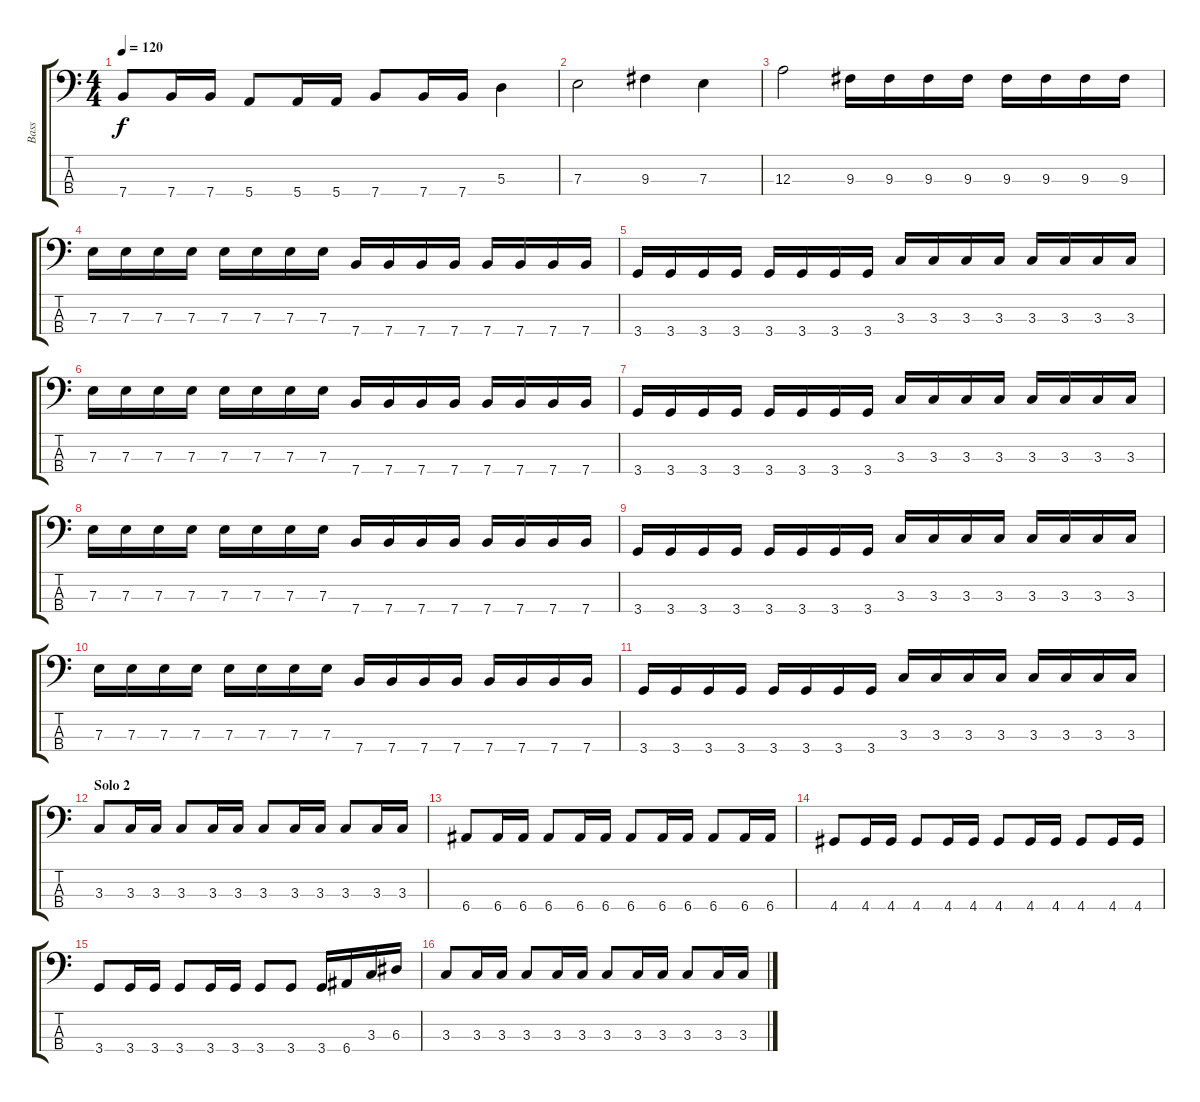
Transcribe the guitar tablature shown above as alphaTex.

\track ("Bass" "Bass") {instrument electricbassfinger}
\staff {score tabs}
\tuning (G2 D2 A1 E1) {hide}
\ts (4 4)
\tempo 120
\clef f4
\ks c
7.4.8{dy f} 7.4.16 7.4.16 5.4.8 5.4.16 5.4.16 7.4.8 7.4.16 7.4.16 5.3.4 |
7.3.2 9.3.4 7.3.4 |
12.3.2 9.3.16 9.3.16 9.3.16 9.3.16 9.3.16 9.3.16 9.3.16 9.3.16 |
7.3.16 7.3.16 7.3.16 7.3.16 7.3.16 7.3.16 7.3.16 7.3.16 7.4.16 7.4.16 7.4.16 7.4.16 7.4.16 7.4.16 7.4.16 7.4.16 |
3.4.16 3.4.16 3.4.16 3.4.16 3.4.16 3.4.16 3.4.16 3.4.16 3.3.16 3.3.16 3.3.16 3.3.16 3.3.16 3.3.16 3.3.16 3.3.16 |
7.3.16 7.3.16 7.3.16 7.3.16 7.3.16 7.3.16 7.3.16 7.3.16 7.4.16 7.4.16 7.4.16 7.4.16 7.4.16 7.4.16 7.4.16 7.4.16 |
3.4.16 3.4.16 3.4.16 3.4.16 3.4.16 3.4.16 3.4.16 3.4.16 3.3.16 3.3.16 3.3.16 3.3.16 3.3.16 3.3.16 3.3.16 3.3.16 |
7.3.16 7.3.16 7.3.16 7.3.16 7.3.16 7.3.16 7.3.16 7.3.16 7.4.16 7.4.16 7.4.16 7.4.16 7.4.16 7.4.16 7.4.16 7.4.16 |
3.4.16 3.4.16 3.4.16 3.4.16 3.4.16 3.4.16 3.4.16 3.4.16 3.3.16 3.3.16 3.3.16 3.3.16 3.3.16 3.3.16 3.3.16 3.3.16 |
7.3.16 7.3.16 7.3.16 7.3.16 7.3.16 7.3.16 7.3.16 7.3.16 7.4.16 7.4.16 7.4.16 7.4.16 7.4.16 7.4.16 7.4.16 7.4.16 |
3.4.16 3.4.16 3.4.16 3.4.16 3.4.16 3.4.16 3.4.16 3.4.16 3.3.16 3.3.16 3.3.16 3.3.16 3.3.16 3.3.16 3.3.16 3.3.16 |
\section ("" "Solo 2")
3.3.8 3.3.16 3.3.16 3.3.8 3.3.16 3.3.16 3.3.8 3.3.16 3.3.16 3.3.8 3.3.16 3.3.16 |
6.4.8 6.4.16 6.4.16 6.4.8 6.4.16 6.4.16 6.4.8 6.4.16 6.4.16 6.4.8 6.4.16 6.4.16 |
4.4.8 4.4.16 4.4.16 4.4.8 4.4.16 4.4.16 4.4.8 4.4.16 4.4.16 4.4.8 4.4.16 4.4.16 |
3.4.8 3.4.16 3.4.16 3.4.8 3.4.16 3.4.16 3.4.8 3.4.8 3.4.16 6.4.16 3.3.16 6.3.16 |
3.3.8 3.3.16 3.3.16 3.3.8 3.3.16 3.3.16 3.3.8 3.3.16 3.3.16 3.3.8 3.3.16 3.3.16
